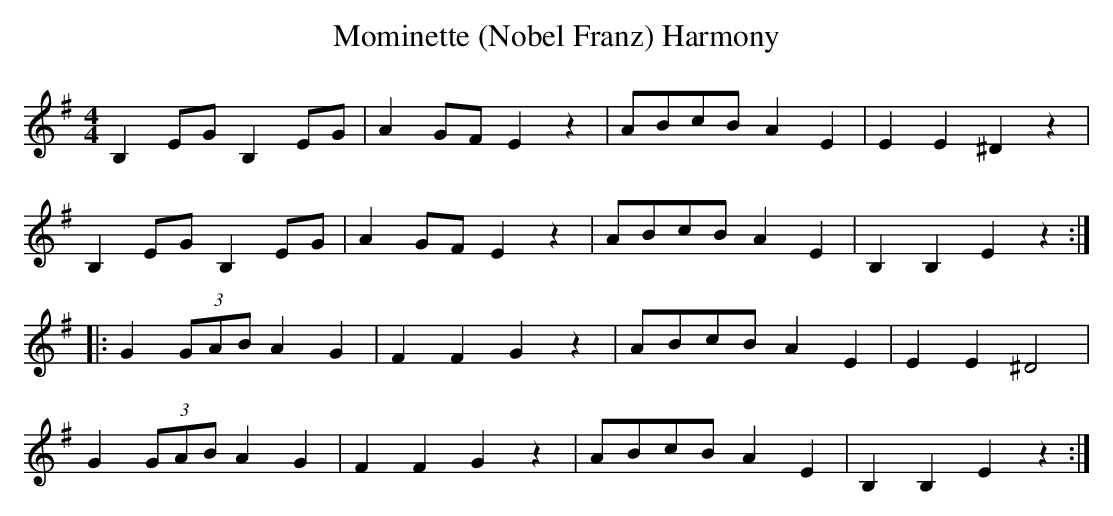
X:1
T:Mominette (Nobel Franz) Harmony
M:4/4
K:Em
B,2 EG B,2 EG | A2 GF E2 z2 | ABcB A2 E2 | E2 E2 ^D2 z2 |
B,2 EG B,2 EG | A2 GF E2 z2 | ABcB A2 E2 | B,2 B,2 E2 z2 :|
|: G2 (3GAB A2 G2 | F2 F2 G2 z2 | ABcB A2 E2 | E2 E2 ^D4 |
G2 (3GAB A2 G2 | F2 F2 G2 z2 | ABcB A2 E2 | B,2 B,2 E2 z2 :|
